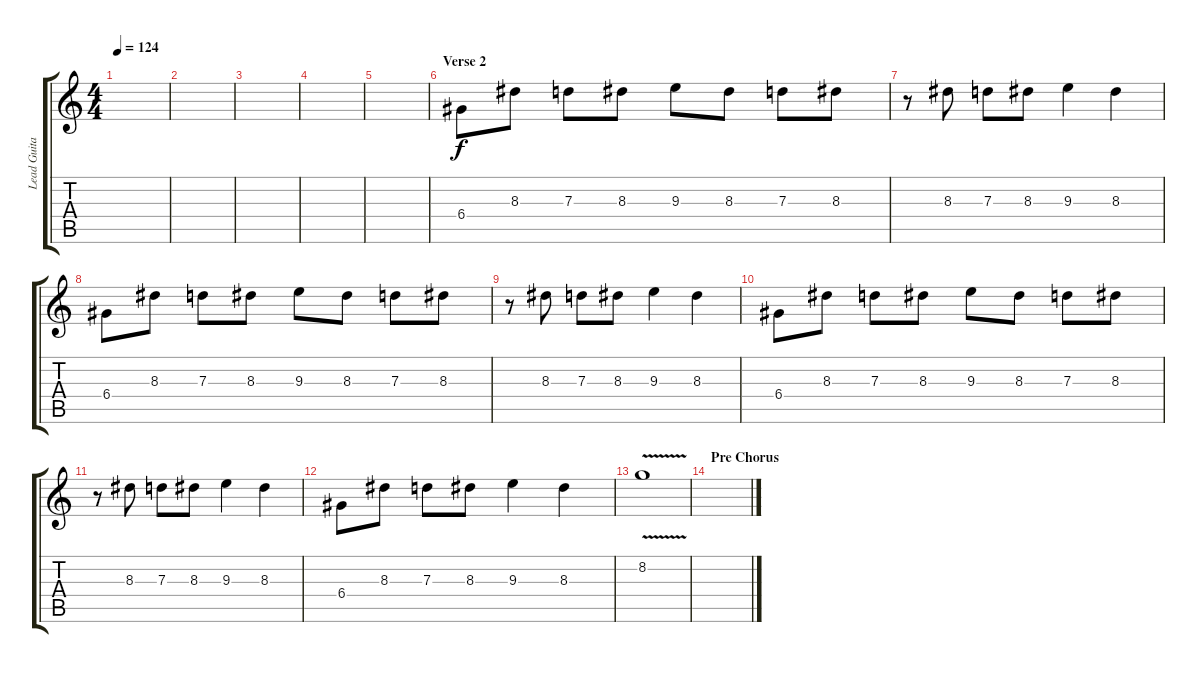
\track ("Lead Guitar " "Lead Guita") {instrument overdrivenguitar}
\staff {score tabs}
\tuning (E4 B3 G3 D3 A2 E2) {hide}
\ts (4 4)
\tempo 124
\clef g2
\ks c
|
|
|
|
|
\section ("" "Verse 2")
6.4.8 8.3.8 7.3.8 8.3.8 9.3.8 8.3.8 7.3.8 8.3.8 |
r.8 8.3.8 7.3.8 8.3.8 9.3.4 8.3.4 |
6.4.8 8.3.8 7.3.8 8.3.8 9.3.8 8.3.8 7.3.8 8.3.8 |
r.8 8.3.8 7.3.8 8.3.8 9.3.4 8.3.4 |
6.4.8 8.3.8 7.3.8 8.3.8 9.3.8 8.3.8 7.3.8 8.3.8 |
r.8 8.3.8 7.3.8 8.3.8 9.3.4 8.3.4 |
6.4.8 8.3.8 7.3.8 8.3.8 9.3.4 8.3.4 |
8.2{v}.1 |
\section ("" "Pre Chorus")
